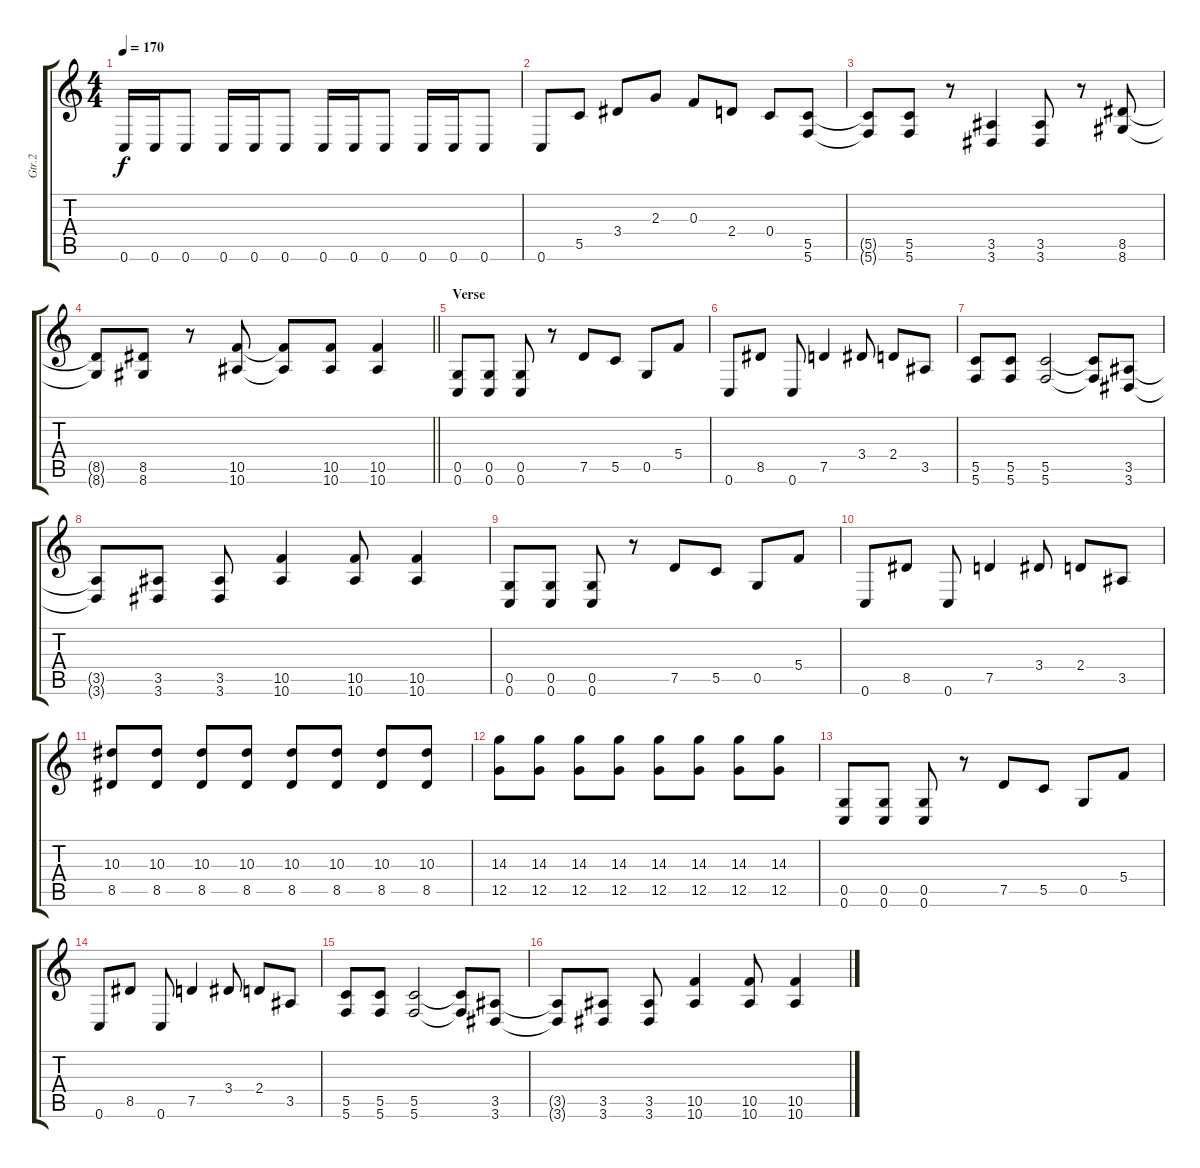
\track ("Gtr.2" "Gtr.2") {instrument distortionguitar}
\staff {score tabs}
\tuning (D4 A3 F3 C3 G2 C2) {hide}
\ts (4 4)
\tempo 170
\clef g2
\ks c
0.6.16{dy f} 0.6.16 0.6.8 0.6.16 0.6.16 0.6.8 0.6.16 0.6.16 0.6.8 0.6.16 0.6.16 0.6.8 |
0.6.8 5.5.8 3.4.8 2.3.8 0.3.8 2.4.8 0.4.8 (5.5 5.6).8 |
(5.5{t} 5.6{t}).8 (5.5 5.6).8 r.8 (3.5 3.6).4 (3.5 3.6).8 r.8 (8.5 8.6).8 |
\barLineRight lightlight
(8.5{t} 8.6{t}).8 (8.5 8.6).8 r.8 (10.5 10.6).8 (10.5{t} 10.6{t}).8 (10.5 10.6).8 (10.5 10.6).4 |
\section ("" "Verse")
(0.5 0.6).8 (0.5 0.6).8 (0.5 0.6).8 r.8 7.5.8 5.5.8 0.5.8 5.4.8 |
0.6.8 8.5.8 0.6.8 7.5.4 3.4.8 2.4.8 3.5.8 |
(5.5 5.6).8 (5.5 5.6).8 (5.5 5.6).2 (5.5{t} 5.6{t}).8 (3.5 3.6).8 |
(3.5{t} 3.6{t}).8 (3.5 3.6).8 (3.5 3.6).8 (10.5 10.6).4 (10.5 10.6).8 (10.5 10.6).4 |
(0.5 0.6).8 (0.5 0.6).8 (0.5 0.6).8 r.8 7.5.8 5.5.8 0.5.8 5.4.8 |
0.6.8 8.5.8 0.6.8 7.5.4 3.4.8 2.4.8 3.5.8 |
(10.3 8.5).8 (10.3 8.5).8 (10.3 8.5).8 (10.3 8.5).8 (10.3 8.5).8 (10.3 8.5).8 (10.3 8.5).8 (10.3 8.5).8 |
(14.3 12.5).8 (14.3 12.5).8 (14.3 12.5).8 (14.3 12.5).8 (14.3 12.5).8 (14.3 12.5).8 (14.3 12.5).8 (14.3 12.5).8 |
(0.5 0.6).8 (0.5 0.6).8 (0.5 0.6).8 r.8 7.5.8 5.5.8 0.5.8 5.4.8 |
0.6.8 8.5.8 0.6.8 7.5.4 3.4.8 2.4.8 3.5.8 |
(5.5 5.6).8 (5.5 5.6).8 (5.5 5.6).2 (5.5{t} 5.6{t}).8 (3.5 3.6).8 |
(3.5{t} 3.6{t}).8 (3.5 3.6).8 (3.5 3.6).8 (10.5 10.6).4 (10.5 10.6).8 (10.5 10.6).4
